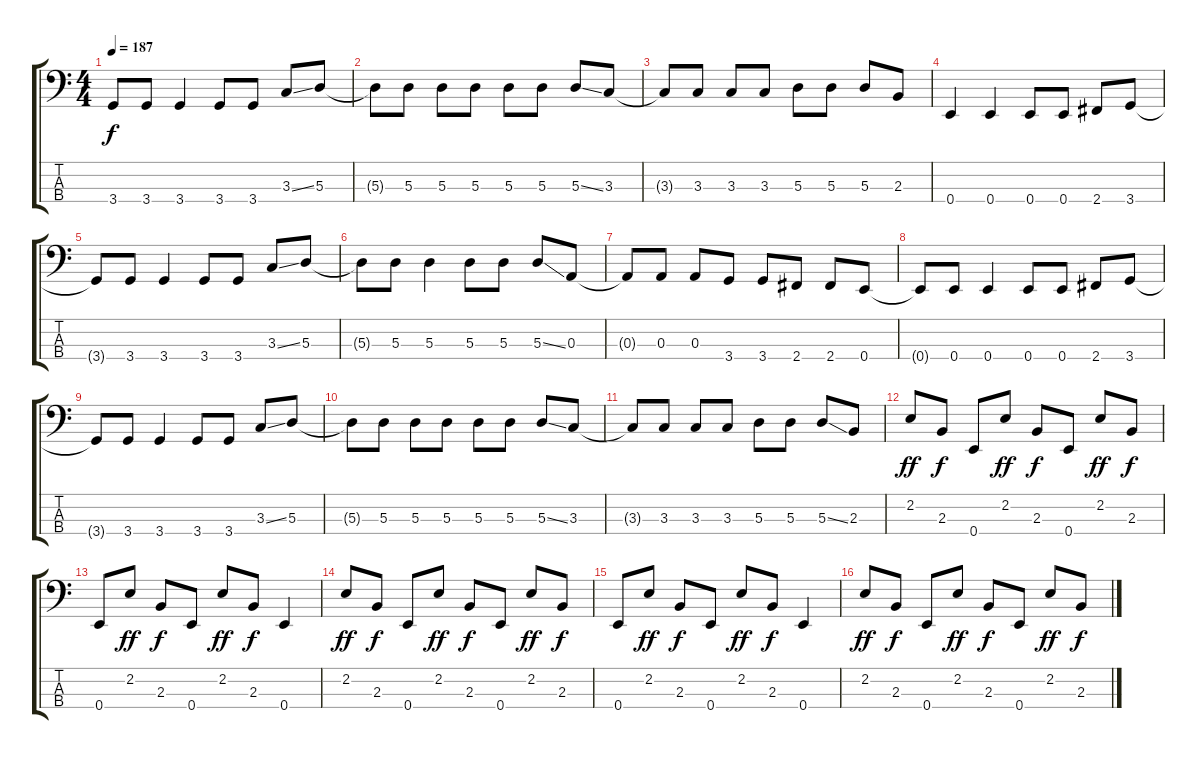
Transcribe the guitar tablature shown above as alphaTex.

\track "" {instrument electricbasspick}
\staff {score tabs}
\tuning (G2 D2 A1 E1) {hide}
\ts (4 4)
\tempo 187
\clef f4
\ks c
3.4{t}.8{dy f} 3.4.8 3.4.4 3.4.8 3.4.8 3.3{ss}.8 5.3.8 |
5.3{t}.8 5.3.8 5.3.8 5.3.8 5.3.8 5.3.8 5.3{ss}.8 3.3.8 |
3.3{t}.8 3.3.8 3.3.8 3.3.8 5.3.8 5.3.8 5.3.8 2.3.8 |
0.4.4 0.4.4 0.4.8 0.4.8 2.4.8 3.4.8 |
3.4{t}.8 3.4.8 3.4.4 3.4.8 3.4.8 3.3{ss}.8 5.3.8 |
5.3{t}.8 5.3.8 5.3.4 5.3.8 5.3.8 5.3{ss}.8 0.3.8 |
0.3{t}.8 0.3.8 0.3.8 3.4.8 3.4.8 2.4.8 2.4.8 0.4.8 |
0.4{t}.8 0.4.8 0.4.4 0.4.8 0.4.8 2.4.8 3.4.8 |
3.4{t}.8 3.4.8 3.4.4 3.4.8 3.4.8 3.3{ss}.8 5.3.8 |
5.3{t}.8 5.3.8 5.3.8 5.3.8 5.3.8 5.3.8 5.3{ss}.8 3.3.8 |
3.3{t}.8 3.3.8 3.3.8 3.3.8 5.3.8 5.3.8 5.3{ss}.8 2.3.8 |
2.2.8{dy ff} 2.3.8{dy f} 0.4.8 2.2.8{dy ff} 2.3.8{dy f} 0.4.8 2.2.8{dy ff} 2.3.8{dy f} |
0.4.8 2.2.8{dy ff} 2.3.8{dy f} 0.4.8 2.2.8{dy ff} 2.3.8{dy f} 0.4.4 |
2.2.8{dy ff} 2.3.8{dy f} 0.4.8 2.2.8{dy ff} 2.3.8{dy f} 0.4.8 2.2.8{dy ff} 2.3.8{dy f} |
0.4.8 2.2.8{dy ff} 2.3.8{dy f} 0.4.8 2.2.8{dy ff} 2.3.8{dy f} 0.4.4 |
2.2.8{dy ff} 2.3.8{dy f} 0.4.8 2.2.8{dy ff} 2.3.8{dy f} 0.4.8 2.2.8{dy ff} 2.3.8{dy f}
